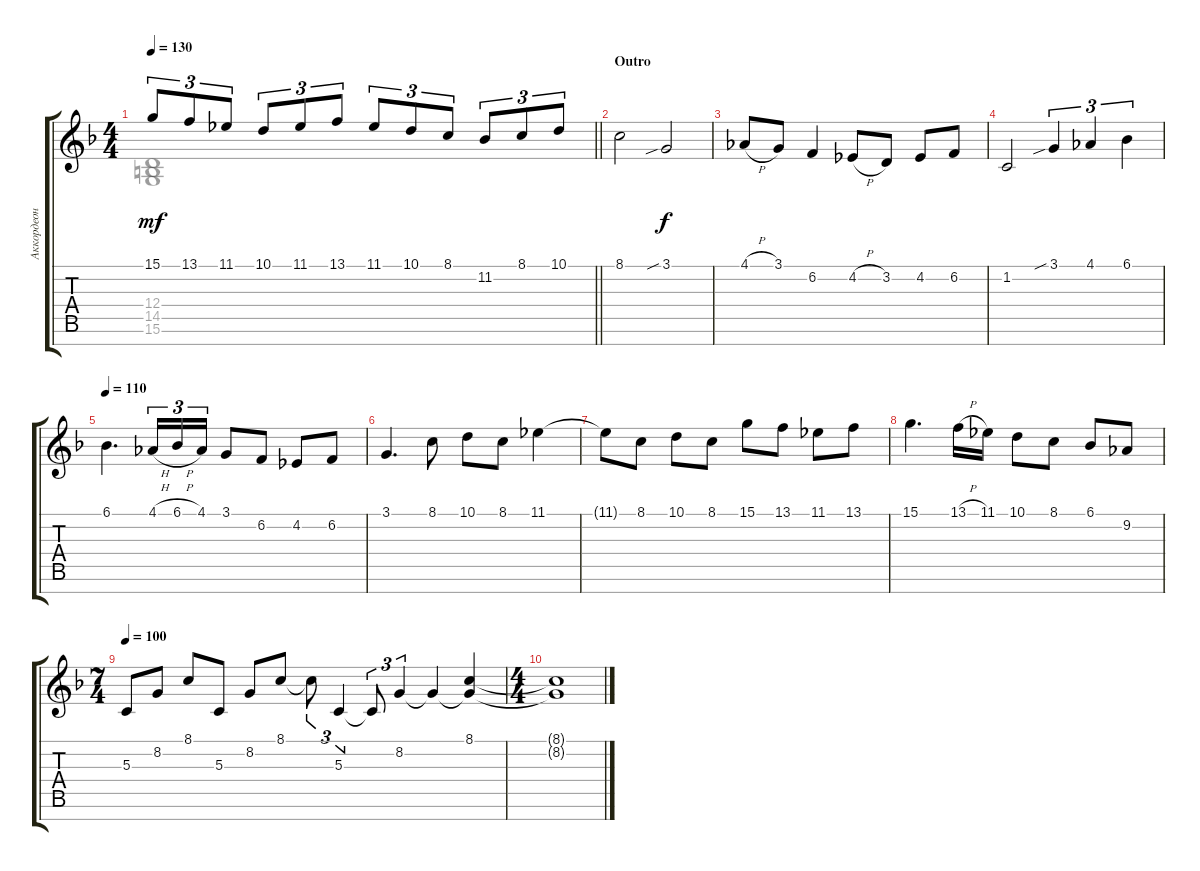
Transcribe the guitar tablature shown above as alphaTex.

\track ("Аккордеон" "Аккордеон") {instrument accordion}
\staff {score tabs}
\tuning (E4 B3 G3 D3 A2 E2 B1) {hide}
\voice
\ts (4 4)
\tempo 130
\clef g2
\barLineRight lightlight
\ks dminor
15.1.8{tu (3 2) dy mf} 13.1.8{tu (3 2)} 11.1.8{tu (3 2)} 10.1.8{tu (3 2)} 11.1.8{tu (3 2)} 13.1.8{tu (3 2)} 11.1.8{tu (3 2)} 10.1.8{tu (3 2)} 8.1.8{tu (3 2)} 11.2.8{tu (3 2)} 8.1.8{tu (3 2)} 10.1.8{tu (3 2)} |
\section ("" "Outro")
8.1.2 3.1{sib}.2{dy f} |
4.1{h}.8 3.1.8 6.2.4 4.2{h}.8 3.2.8 4.2.8 6.2.8 |
1.2.2 3.1{sib}.4{tu (3 2)} 4.1.4{tu (3 2)} 6.1.4{tu (3 2)} |
\tempo 110
6.1.4{d} 4.1{h}.16{tu (3 2)} 6.1{h}.16{tu (3 2)} 4.1.16{tu (3 2)} 3.1.8 6.2.8 4.2.8 6.2.8 |
3.1.4{d} 8.1.8 10.1.8 8.1.8 11.1.4 |
11.1{t}.8 8.1.8 10.1.8 8.1.8 15.1.8 13.1.8 11.1.8 13.1.8 |
15.1.4{d} 13.1{h}.16 11.1.16 10.1.8 8.1.8 6.1.8 9.2.8 |
\ts (7 4)
\tempo 100
5.3.8 8.2.8 8.1.8 5.3.8 8.2.8 8.1.8 8.1{t}.8{tu (3 2)} 5.3.4{tu (3 2)} 5.3{t}.8{tu (3 2)} 8.2.4{tu (3 2)} 8.2{t}.4 (8.1 8.2{t}).4 |
\ts (4 4)
(8.1{t} 8.2{t}).1{volume 6} |
|
|
\voice
\clef g2
\ottava regular
\simile none
\barLineRight lightlight
\ks dminor
(12.4 14.5 15.6).1{dy mf} |
|
|
|
|
|
|
|
|
|
|
|
